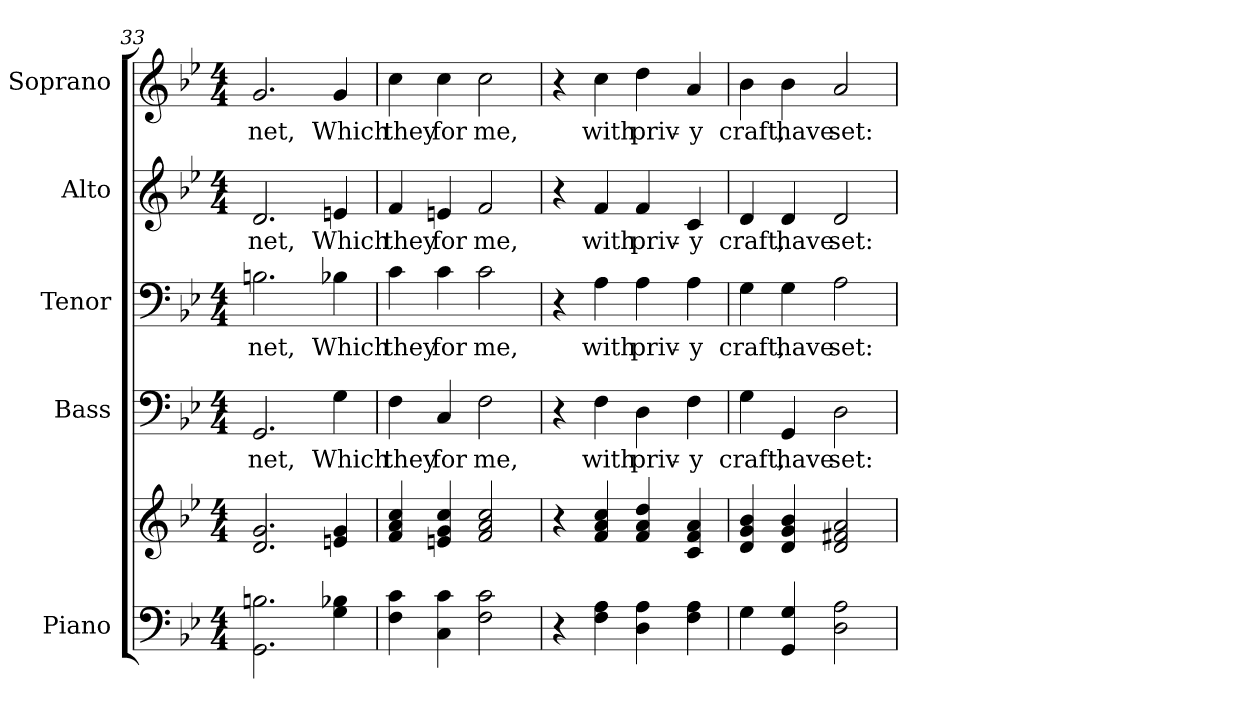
**kern	**kern	**kern	**text	**kern	**text	**kern	**text	**kern	**text
*part5	*part5	*part4	*part4	*part3	*part3	*part2	*part2	*part1	*part1
*staff6	*staff5	*staff4	*staff4	*staff3	*staff3	*staff2	*staff2	*staff1	*staff1
*I"Piano	*	*I"Bass	*	*I"Tenor	*	*I"Alto	*	*I"Soprano	*
*I'Pno.	*	*I'B.	*	*I'T.	*	*I'A.	*	*I'S.	*
!!LO:PB:g=z
*clefF4	*clefG2	*clefF4	*	*clefF4	*	*clefG2	*	*clefG2	*
*k[b-e-]	*k[b-e-]	*k[b-e-]	*	*k[b-e-]	*	*k[b-e-]	*	*k[b-e-]	*
*B-:	*B-:	*B-:	*	*B-:	*	*B-:	*	*B-:	*
*M4/4	*M4/4	*M4/4	*	*M4/4	*	*M4/4	*	*M4/4	*
=33	=33	=33	=33	=33	=33	=33	=33	=33	=33
!	!	!	!LO:LY:b:color=#000000	!	!	!	!	!	!
!	!	!	!	!	!LO:LY:b:color=#000000	!	!	!	!
!	!	!	!	!	!	!	!LO:LY:b:color=#000000	!	!
!	!	!	!	!	!	!	!	!	!LO:LY:b:color=#000000
2.GGi\ 2.Bni	2.di/ 2.gi	2.GGi/	net,	2.Bni\	net,	2.di/	net,	2.gi/	net,
!	!	!	!LO:LY:b:color=#000000	!	!	!	!	!	!
!	!	!	!	!	!LO:LY:b:color=#000000	!	!	!	!
!	!	!	!	!	!	!	!LO:LY:b:color=#000000	!	!
!	!	!	!	!	!	!	!	!	!LO:LY:b:color=#000000
4Gi\ 4B-Xi	4eni/ 4gi	4Gi\	Which	4B-Xi\	Which	4eni/	Which	4gi/	Which
=34	=34	=34	=34	=34	=34	=34	=34	=34	=34
!	!	!	!LO:LY:b:color=#000000	!	!	!	!	!	!
!	!	!	!	!	!LO:LY:b:color=#000000	!	!	!	!
!	!	!	!	!	!	!	!LO:LY:b:color=#000000	!	!
!	!	!	!	!	!	!	!	!	!LO:LY:b:color=#000000
4Fi\ 4ci	4fi/ 4ai 4cci	4Fi\	they	4ci\	they	4fi/	they	4cci\	they
!	!	!	!LO:LY:b:color=#000000	!	!	!	!	!	!
!	!	!	!	!	!LO:LY:b:color=#000000	!	!	!	!
!	!	!	!	!	!	!	!LO:LY:b:color=#000000	!	!
!	!	!	!	!	!	!	!	!	!LO:LY:b:color=#000000
4Ci\ 4ci	4eni/ 4gi 4cci	4Ci/	for	4ci\	for	4eni/	for	4cci\	for
!	!	!	!LO:LY:b:color=#000000	!	!	!	!	!	!
!	!	!	!	!	!LO:LY:b:color=#000000	!	!	!	!
!	!	!	!	!	!	!	!LO:LY:b:color=#000000	!	!
!	!	!	!	!	!	!	!	!	!LO:LY:b:color=#000000
2Fi\ 2ci	2fi/ 2ai 2cci	2Fi\	me,	2ci\	me,	2fi/	me,	2cci\	me,
=35	=35	=35	=35	=35	=35	=35	=35	=35	=35
4r	4r	4r	.	4r	.	4r	.	4r	.
!	!	!	!LO:LY:b:color=#000000	!	!	!	!	!	!
!	!	!	!	!	!LO:LY:b:color=#000000	!	!	!	!
!	!	!	!	!	!	!	!LO:LY:b:color=#000000	!	!
!	!	!	!	!	!	!	!	!	!LO:LY:b:color=#000000
4Fi\ 4Ai	4fi/ 4ai 4cci	4Fi\	with	4Ai\	with	4fi/	with	4cci\	with
!	!	!	!LO:LY:b:color=#000000	!	!	!	!	!	!
!	!	!	!	!	!LO:LY:b:color=#000000	!	!	!	!
!	!	!	!	!	!	!	!LO:LY:b:color=#000000	!	!
!	!	!	!	!	!	!	!	!	!LO:LY:b:color=#000000
4Di\ 4Ai	4fi/ 4ai 4ddi	4Di\	priv-	4Ai\	priv-	4fi/	priv-	4ddi\	priv-
!	!	!	!LO:LY:b:color=#000000	!	!	!	!	!	!
!	!	!	!	!	!LO:LY:b:color=#000000	!	!	!	!
!	!	!	!	!	!	!	!LO:LY:b:color=#000000	!	!
!	!	!	!	!	!	!	!	!	!LO:LY:b:color=#000000
4Fi\ 4Ai	4ci/ 4fi 4ai	4Fi\	-y	4Ai\	-y	4ci/	-y	4ai/	-y
=36	=36	=36	=36	=36	=36	=36	=36	=36	=36
!	!	!	!LO:LY:b:color=#000000	!	!	!	!	!	!
!	!	!	!	!	!LO:LY:b:color=#000000	!	!	!	!
!	!	!	!	!	!	!	!LO:LY:b:color=#000000	!	!
!	!	!	!	!	!	!	!	!	!LO:LY:b:color=#000000
4Gi\	4di/ 4gi 4b-i	4Gi\	craft,	4Gi\	craft,	4di/	craft,	4b-i\	craft,
!	!	!	!LO:LY:b:color=#000000	!	!	!	!	!	!
!	!	!	!	!	!LO:LY:b:color=#000000	!	!	!	!
!	!	!	!	!	!	!	!LO:LY:b:color=#000000	!	!
!	!	!	!	!	!	!	!	!	!LO:LY:b:color=#000000
4GGi/ 4Gi	4di/ 4gi 4b-i	4GGi/	have	4Gi\	have	4di/	have	4b-i\	have
!	!	!	!LO:LY:b:color=#000000	!	!	!	!	!	!
!	!	!	!	!	!LO:LY:b:color=#000000	!	!	!	!
!	!	!	!	!	!	!	!LO:LY:b:color=#000000	!	!
!	!	!	!	!	!	!	!	!	!LO:LY:b:color=#000000
2Di\ 2Ai	2di/ 2f#Xi 2ai	2Di\	set:	2Ai\	set:	2di/	set:	2ai/	set:
=	=	=	=	=	=	=	=	=	=
*-	*-	*-	*-	*-	*-	*-	*-	*-	*-
